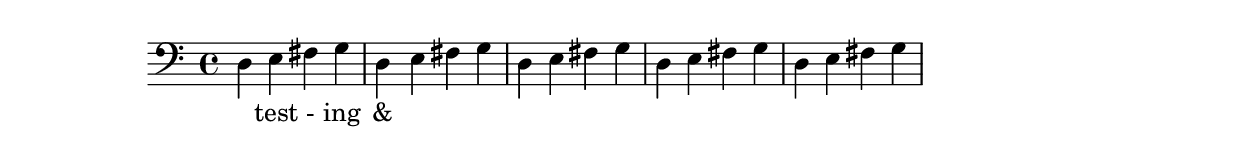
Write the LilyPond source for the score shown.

\version "2.18.2"
\language "english"

\score {
  
  \transpose d e {
    <<
    
      \relative c' {
      
        \clef bass
        \repeat unfold 5 {
        c,4 d e f  %m1
        %m2
        }
      }
    
      \addlyrics {
        _ test - ing &
      } 

    >>
  }
  

  \midi{}
  \layout{}
}
